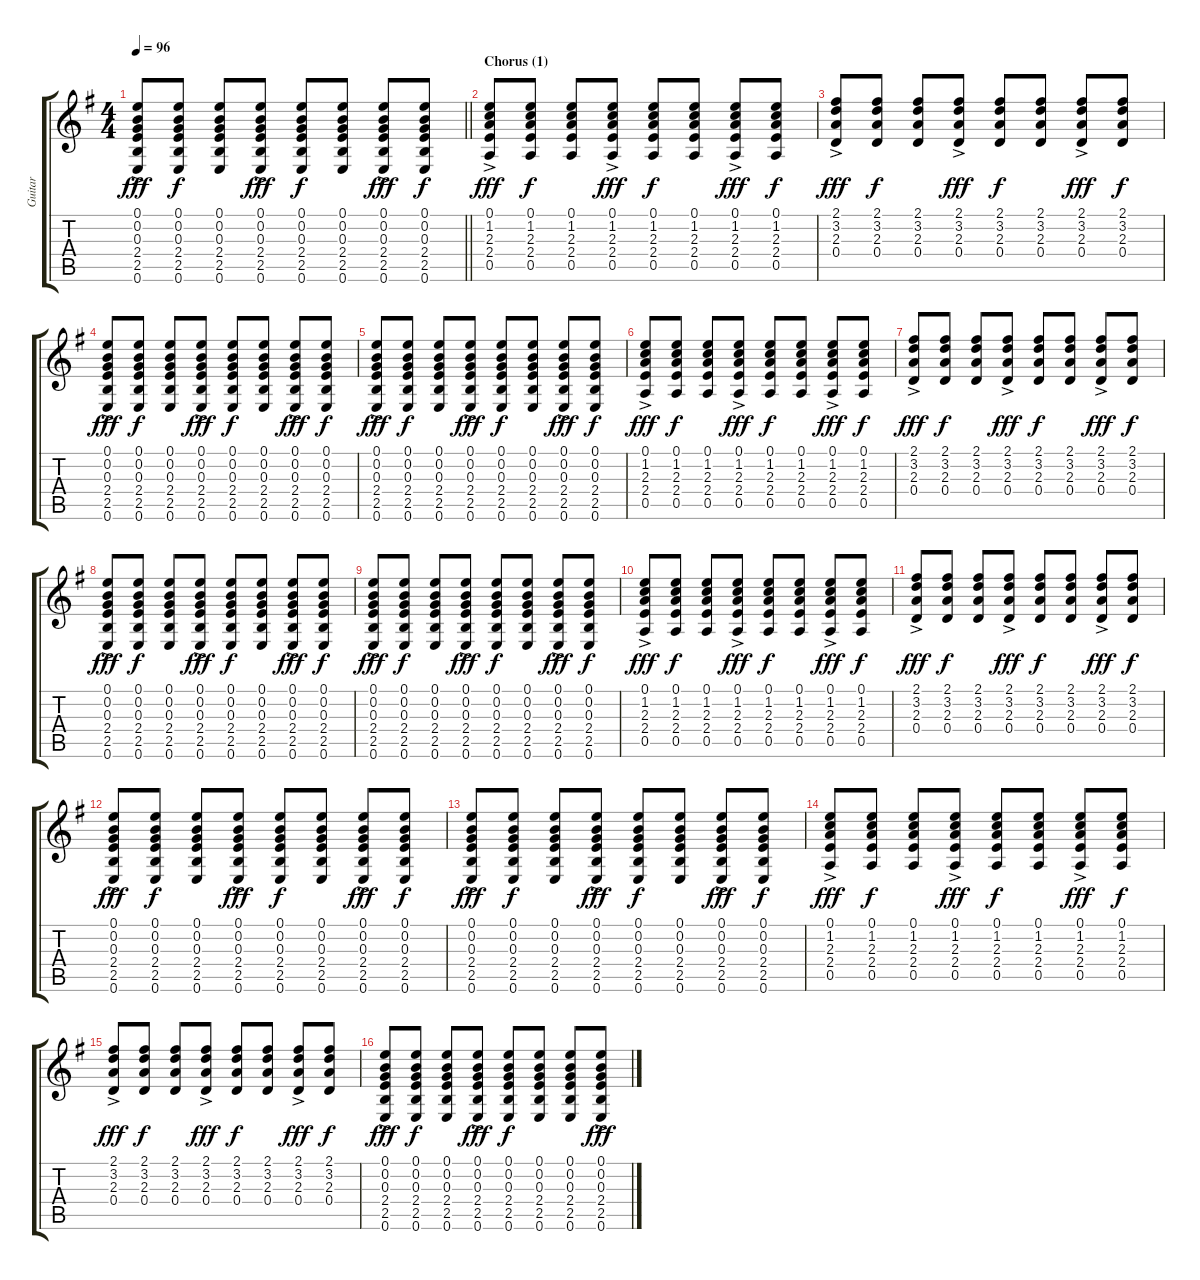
\track ("Guitar" "Guitar") {instrument acousticguitarsteel}
\staff {score tabs}
\tuning (E4 B3 G3 D3 A2 E2) {hide}
\ts (4 4)
\tempo 96
\clef g2
\barLineRight lightlight
\ks eminor
(0.1{ac} 0.2{ac} 0.3{ac} 2.4{ac} 2.5{ac} 0.6{ac}).8{dy fff} (0.1 0.2 0.3 2.4 2.5 0.6).8{dy f} (0.1 0.2 0.3 2.4 2.5 0.6).8 (0.1{ac} 0.2{ac} 0.3{ac} 2.4{ac} 2.5{ac} 0.6{ac}).8{dy fff} (0.1 0.2 0.3 2.4 2.5 0.6).8{dy f} (0.1 0.2 0.3 2.4 2.5 0.6).8 (0.1{ac} 0.2{ac} 0.3{ac} 2.4{ac} 2.5{ac} 0.6{ac}).8{dy fff} (0.1 0.2 0.3 2.4 2.5 0.6).8{dy f} |
\section ("" "Chorus (1)")
(0.1{ac} 1.2{ac} 2.3{ac} 2.4{ac} 0.5{ac}).8{dy fff} (0.1 1.2 2.3 2.4 0.5).8{dy f} (0.1 1.2 2.3 2.4 0.5).8 (0.1{ac} 1.2{ac} 2.3{ac} 2.4{ac} 0.5{ac}).8{dy fff} (0.1 1.2 2.3 2.4 0.5).8{dy f} (0.1 1.2 2.3 2.4 0.5).8 (0.1{ac} 1.2{ac} 2.3{ac} 2.4{ac} 0.5{ac}).8{dy fff} (0.1 1.2 2.3 2.4 0.5).8{dy f} |
(2.1{ac} 3.2{ac} 2.3{ac} 0.4{ac}).8{dy fff} (2.1 3.2 2.3 0.4).8{dy f} (2.1 3.2 2.3 0.4).8 (2.1{ac} 3.2{ac} 2.3{ac} 0.4{ac}).8{dy fff} (2.1 3.2 2.3 0.4).8{dy f} (2.1 3.2 2.3 0.4).8 (2.1{ac} 3.2{ac} 2.3{ac} 0.4{ac}).8{dy fff} (2.1 3.2 2.3 0.4).8{dy f} |
(0.1{ac} 0.2{ac} 0.3{ac} 2.4{ac} 2.5{ac} 0.6{ac}).8{dy fff} (0.1 0.2 0.3 2.4 2.5 0.6).8{dy f} (0.1 0.2 0.3 2.4 2.5 0.6).8 (0.1{ac} 0.2{ac} 0.3{ac} 2.4{ac} 2.5{ac} 0.6{ac}).8{dy fff} (0.1 0.2 0.3 2.4 2.5 0.6).8{dy f} (0.1 0.2 0.3 2.4 2.5 0.6).8 (0.1{ac} 0.2{ac} 0.3{ac} 2.4{ac} 2.5{ac} 0.6{ac}).8{dy fff} (0.1 0.2 0.3 2.4 2.5 0.6).8{dy f} |
(0.1{ac} 0.2{ac} 0.3{ac} 2.4{ac} 2.5{ac} 0.6{ac}).8{dy fff} (0.1 0.2 0.3 2.4 2.5 0.6).8{dy f} (0.1 0.2 0.3 2.4 2.5 0.6).8 (0.1{ac} 0.2{ac} 0.3{ac} 2.4{ac} 2.5{ac} 0.6{ac}).8{dy fff} (0.1 0.2 0.3 2.4 2.5 0.6).8{dy f} (0.1 0.2 0.3 2.4 2.5 0.6).8 (0.1{ac} 0.2{ac} 0.3{ac} 2.4{ac} 2.5{ac} 0.6{ac}).8{dy fff} (0.1 0.2 0.3 2.4 2.5 0.6).8{dy f} |
(0.1{ac} 1.2{ac} 2.3{ac} 2.4{ac} 0.5{ac}).8{dy fff} (0.1 1.2 2.3 2.4 0.5).8{dy f} (0.1 1.2 2.3 2.4 0.5).8 (0.1{ac} 1.2{ac} 2.3{ac} 2.4{ac} 0.5{ac}).8{dy fff} (0.1 1.2 2.3 2.4 0.5).8{dy f} (0.1 1.2 2.3 2.4 0.5).8 (0.1{ac} 1.2{ac} 2.3{ac} 2.4{ac} 0.5{ac}).8{dy fff} (0.1 1.2 2.3 2.4 0.5).8{dy f} |
(2.1{ac} 3.2{ac} 2.3{ac} 0.4{ac}).8{dy fff} (2.1 3.2 2.3 0.4).8{dy f} (2.1 3.2 2.3 0.4).8 (2.1{ac} 3.2{ac} 2.3{ac} 0.4{ac}).8{dy fff} (2.1 3.2 2.3 0.4).8{dy f} (2.1 3.2 2.3 0.4).8 (2.1{ac} 3.2{ac} 2.3{ac} 0.4{ac}).8{dy fff} (2.1 3.2 2.3 0.4).8{dy f} |
(0.1{ac} 0.2{ac} 0.3{ac} 2.4{ac} 2.5{ac} 0.6{ac}).8{dy fff} (0.1 0.2 0.3 2.4 2.5 0.6).8{dy f} (0.1 0.2 0.3 2.4 2.5 0.6).8 (0.1{ac} 0.2{ac} 0.3{ac} 2.4{ac} 2.5{ac} 0.6{ac}).8{dy fff} (0.1 0.2 0.3 2.4 2.5 0.6).8{dy f} (0.1 0.2 0.3 2.4 2.5 0.6).8 (0.1{ac} 0.2{ac} 0.3{ac} 2.4{ac} 2.5{ac} 0.6{ac}).8{dy fff} (0.1 0.2 0.3 2.4 2.5 0.6).8{dy f} |
(0.1{ac} 0.2{ac} 0.3{ac} 2.4{ac} 2.5{ac} 0.6{ac}).8{dy fff} (0.1 0.2 0.3 2.4 2.5 0.6).8{dy f} (0.1 0.2 0.3 2.4 2.5 0.6).8 (0.1{ac} 0.2{ac} 0.3{ac} 2.4{ac} 2.5{ac} 0.6{ac}).8{dy fff} (0.1 0.2 0.3 2.4 2.5 0.6).8{dy f} (0.1 0.2 0.3 2.4 2.5 0.6).8 (0.1{ac} 0.2{ac} 0.3{ac} 2.4{ac} 2.5{ac} 0.6{ac}).8{dy fff} (0.1 0.2 0.3 2.4 2.5 0.6).8{dy f} |
(0.1{ac} 1.2{ac} 2.3{ac} 2.4{ac} 0.5{ac}).8{dy fff} (0.1 1.2 2.3 2.4 0.5).8{dy f} (0.1 1.2 2.3 2.4 0.5).8 (0.1{ac} 1.2{ac} 2.3{ac} 2.4{ac} 0.5{ac}).8{dy fff} (0.1 1.2 2.3 2.4 0.5).8{dy f} (0.1 1.2 2.3 2.4 0.5).8 (0.1{ac} 1.2{ac} 2.3{ac} 2.4{ac} 0.5{ac}).8{dy fff} (0.1 1.2 2.3 2.4 0.5).8{dy f} |
(2.1{ac} 3.2{ac} 2.3{ac} 0.4{ac}).8{dy fff} (2.1 3.2 2.3 0.4).8{dy f} (2.1 3.2 2.3 0.4).8 (2.1{ac} 3.2{ac} 2.3{ac} 0.4{ac}).8{dy fff} (2.1 3.2 2.3 0.4).8{dy f} (2.1 3.2 2.3 0.4).8 (2.1{ac} 3.2{ac} 2.3{ac} 0.4{ac}).8{dy fff} (2.1 3.2 2.3 0.4).8{dy f} |
(0.1{ac} 0.2{ac} 0.3{ac} 2.4{ac} 2.5{ac} 0.6{ac}).8{dy fff} (0.1 0.2 0.3 2.4 2.5 0.6).8{dy f} (0.1 0.2 0.3 2.4 2.5 0.6).8 (0.1{ac} 0.2{ac} 0.3{ac} 2.4{ac} 2.5{ac} 0.6{ac}).8{dy fff} (0.1 0.2 0.3 2.4 2.5 0.6).8{dy f} (0.1 0.2 0.3 2.4 2.5 0.6).8 (0.1{ac} 0.2{ac} 0.3{ac} 2.4{ac} 2.5{ac} 0.6{ac}).8{dy fff} (0.1 0.2 0.3 2.4 2.5 0.6).8{dy f} |
(0.1{ac} 0.2{ac} 0.3{ac} 2.4{ac} 2.5{ac} 0.6{ac}).8{dy fff} (0.1 0.2 0.3 2.4 2.5 0.6).8{dy f} (0.1 0.2 0.3 2.4 2.5 0.6).8 (0.1{ac} 0.2{ac} 0.3{ac} 2.4{ac} 2.5{ac} 0.6{ac}).8{dy fff} (0.1 0.2 0.3 2.4 2.5 0.6).8{dy f} (0.1 0.2 0.3 2.4 2.5 0.6).8 (0.1{ac} 0.2{ac} 0.3{ac} 2.4{ac} 2.5{ac} 0.6{ac}).8{dy fff} (0.1 0.2 0.3 2.4 2.5 0.6).8{dy f} |
(0.1{ac} 1.2{ac} 2.3{ac} 2.4{ac} 0.5{ac}).8{dy fff} (0.1 1.2 2.3 2.4 0.5).8{dy f} (0.1 1.2 2.3 2.4 0.5).8 (0.1{ac} 1.2{ac} 2.3{ac} 2.4{ac} 0.5{ac}).8{dy fff} (0.1 1.2 2.3 2.4 0.5).8{dy f} (0.1 1.2 2.3 2.4 0.5).8 (0.1{ac} 1.2{ac} 2.3{ac} 2.4{ac} 0.5{ac}).8{dy fff} (0.1 1.2 2.3 2.4 0.5).8{dy f} |
(2.1{ac} 3.2{ac} 2.3{ac} 0.4{ac}).8{dy fff} (2.1 3.2 2.3 0.4).8{dy f} (2.1 3.2 2.3 0.4).8 (2.1{ac} 3.2{ac} 2.3{ac} 0.4{ac}).8{dy fff} (2.1 3.2 2.3 0.4).8{dy f} (2.1 3.2 2.3 0.4).8 (2.1{ac} 3.2{ac} 2.3{ac} 0.4{ac}).8{dy fff} (2.1 3.2 2.3 0.4).8{dy f} |
(0.1{ac} 0.2{ac} 0.3{ac} 2.4{ac} 2.5{ac} 0.6{ac}).8{dy fff} (0.1 0.2 0.3 2.4 2.5 0.6).8{dy f} (0.1 0.2 0.3 2.4 2.5 0.6).8 (0.1{ac} 0.2{ac} 0.3{ac} 2.4{ac} 2.5{ac} 0.6{ac}).8{dy fff} (0.1 0.2 0.3 2.4 2.5 0.6).8{dy f} (0.1 0.2 0.3 2.4 2.5 0.6).8 (0.1 0.2 0.3 2.4 2.5 0.6).8 (0.1{ac} 0.2{ac} 0.3{ac} 2.4{ac} 2.5{ac} 0.6{ac}).8{dy fff}
